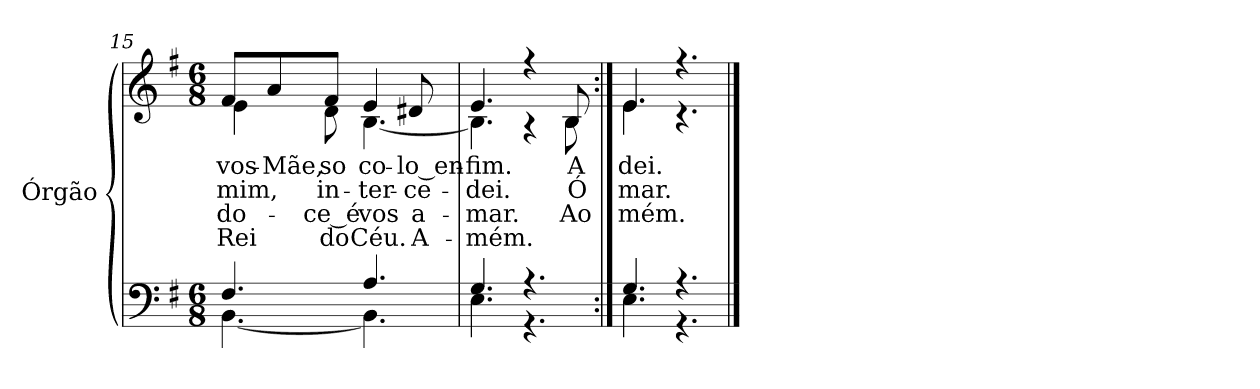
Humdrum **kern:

**kern	**kern	**text	**text	**text	**text
*part1	*part1	*part1	*part1	*part1	*part1
*staff2	*staff1	*staff1	*staff1	*staff1	*staff1
*I"Órgão	*	*	*	*	*
*I'Órg.	*	*	*	*	*
*clefF4	*clefG2	*	*	*	*
*k[f#]	*k[f#]	*	*	*	*
*e:	*e:	*	*	*	*
*M6/8	*M6/8	*	*	*	*
=15	=15	=15	=15	=15	=15
*^	*	*	*	*	*
!	!	!	!LO:LY:b:color=#000000	!LO:LY:b:color=#000000	!LO:LY:b:color=#000000	!LO:LY:b:color=#000000
*	*	*^	*	*	*	*
4.F#i/	[<4.BBi\	8f#i/L	4ei\	vos-	mim,	do-	Rei
!	!	!	!	!LO:LY:b:color=#000000	!	!	!
.	.	8ai/	.	Mãe,	.	.	.
!	!	!	!	!LO:LY:b:color=#000000	!LO:LY:b:color=#000000	!LO:LY:b:color=#000000	!LO:LY:b:color=#000000
.	.	8f#i/J	8di\	-so	in-	-ce_é	do
!	!	!	!	!LO:LY:b:color=#000000	!LO:LY:b:color=#000000	!LO:LY:b:color=#000000	!LO:LY:b:color=#000000
4.Ai/	4.BBi\]	4ei/	[<4.Bi\	co-	-ter-	vos	Céu.
!	!	!	!	!LO:LY:b:color=#000000	!LO:LY:b:color=#000000	!LO:LY:b:color=#000000	!LO:LY:b:color=#000000
.	.	8d#Xi/	.	-lo_en-	-ce-	a-	A-
=16	=16	=16	=16	=16	=16	=16	=16
!	!	!	!	!LO:LY:b:color=#000000	!LO:LY:b:color=#000000	!LO:LY:b:color=#000000	!LO:LY:b:color=#000000
4.Gi/	4.Ei\	4.ei/	4.Bi\]	-fim.	-dei.	-mar.	-mém.
4.r	4.r	4r	4r	.	.	.	.
!	!	!	!	!LO:LY:b:color=#000000	!LO:LY:b:color=#000000	!LO:LY:b:color=#000000	!
.	.	8Bi/	8Bi\	A	Ó	Ao	.
=17:|!	=17:|!	=17:|!	=17:|!	=17:|!	=17:|!	=17:|!	=17:|!
!	!	!	!	!LO:LY:b:color=#000000	!LO:LY:b:color=#000000	!LO:LY:b:color=#000000	!
4.Gi/	4.Ei\	4.ei/	4.ei\	dei.	mar.	mém.	.
4.r	4.r	4.r	4.r	.	.	.	.
*v	*v	*	*	*	*	*	*
*	*v	*v	*	*	*	*
==	==	==	==	==	==
*-	*-	*-	*-	*-	*-
